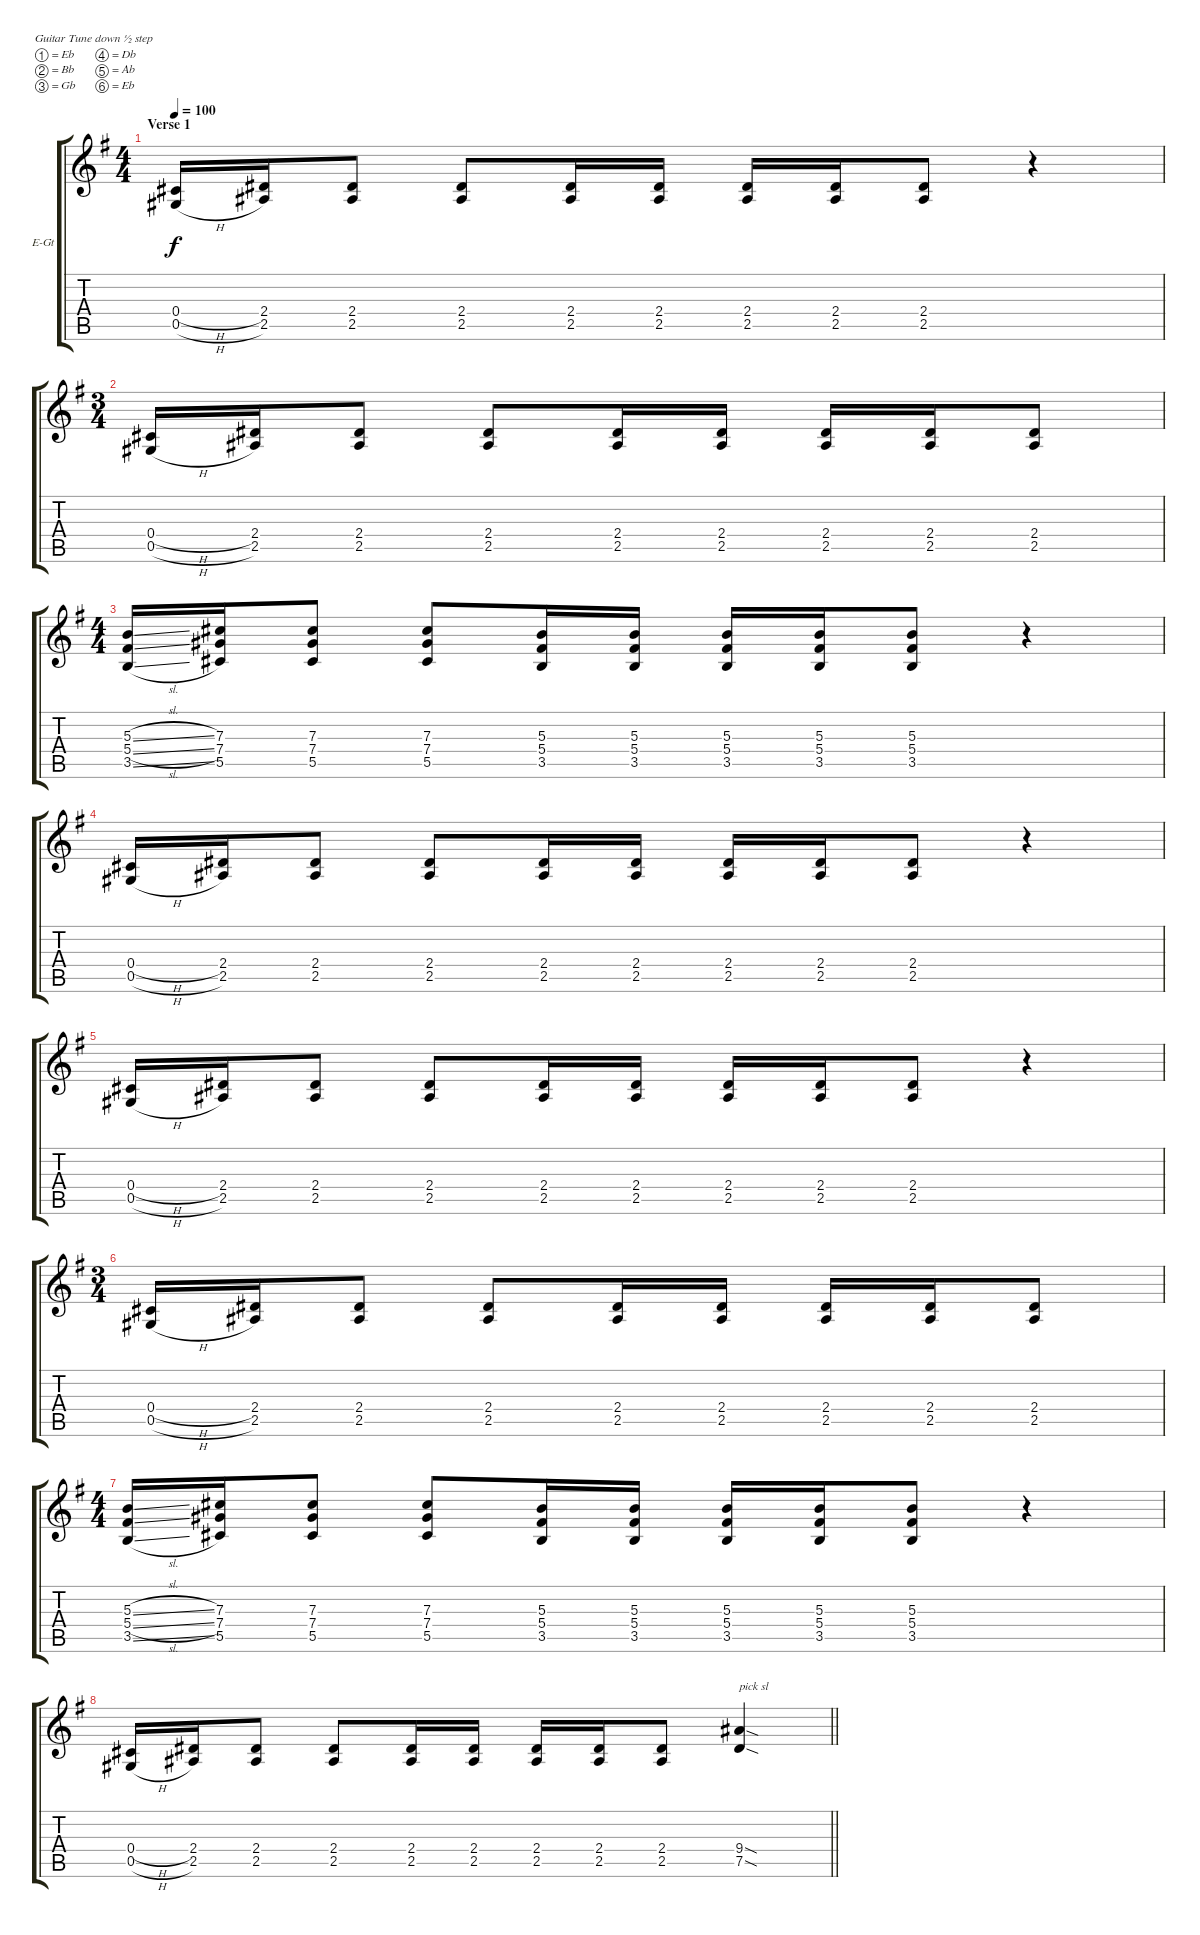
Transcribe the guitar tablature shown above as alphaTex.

\bracketExtendMode groupsimilarinstruments
\firstSystemTrackNameOrientation horizontal
\otherSystemsTrackNameOrientation horizontal
\track ("Гитара 2" "E-Gt") {mute instrument distortionguitar}
\staff {score tabs}
\tuning (Eb4 Bb3 Gb3 Db3 Ab2 Eb2)
\ts (4 4)
\beaming (8 2 2 2 2)
\section ("" "Verse 1")
\tempo 100
\clef g2
\ks eminor
(0.4{h} 0.5{h}).16{dy f} (2.4 2.5).16 (2.4 2.5).8 (2.4 2.5).8 (2.4 2.5).16 (2.4 2.5).16 (2.4 2.5).16 (2.4 2.5).16 (2.4 2.5).8 r.4 |
\ts (3 4)
\beaming (8 2 2 2)
(0.4{h} 0.5{h}).16 (2.4 2.5).16 (2.4 2.5).8 (2.4 2.5).8 (2.4 2.5).16 (2.4 2.5).16 (2.4 2.5).16 (2.4 2.5).16 (2.4 2.5).8 |
\ts (4 4)
\beaming (8 2 2 2 2)
(5.3{sl} 5.4{sl} 3.5{sl}).16 (7.3 7.4 5.5).16 (7.3 7.4 5.5).8 (7.3 7.4 5.5).8 (5.3 5.4 3.5).16 (5.3 5.4 3.5).16 (5.3 5.4 3.5).16 (5.3 5.4 3.5).16 (5.3 5.4 3.5).8 r.4 |
(0.4{h} 0.5{h}).16 (2.4 2.5).16 (2.4 2.5).8 (2.4 2.5).8 (2.4 2.5).16 (2.4 2.5).16 (2.4 2.5).16 (2.4 2.5).16 (2.4 2.5).8 r.4 |
(0.4{h} 0.5{h}).16 (2.4 2.5).16 (2.4 2.5).8 (2.4 2.5).8 (2.4 2.5).16 (2.4 2.5).16 (2.4 2.5).16 (2.4 2.5).16 (2.4 2.5).8 r.4 |
\ts (3 4)
\beaming (8 2 2 2 2)
(0.4{h} 0.5{h}).16 (2.4 2.5).16 (2.4 2.5).8 (2.4 2.5).8 (2.4 2.5).16 (2.4 2.5).16 (2.4 2.5).16 (2.4 2.5).16 (2.4 2.5).8 |
\ts (4 4)
\beaming (8 2 2 2 2)
(5.3{sl} 5.4{sl} 3.5{sl}).16 (7.3 7.4 5.5).16 (7.3 7.4 5.5).8 (7.3 7.4 5.5).8 (5.3 5.4 3.5).16 (5.3 5.4 3.5).16 (5.3 5.4 3.5).16 (5.3 5.4 3.5).16 (5.3 5.4 3.5).8 r.4 |
\barLineRight lightlight
(0.4{h} 0.5{h}).16 (2.4 2.5).16 (2.4 2.5).8 (2.4 2.5).8 (2.4 2.5).16 (2.4 2.5).16 (2.4 2.5).16 (2.4 2.5).16 (2.4 2.5).8 (9.4{sod} 7.5{sod}).4{txt "pick sl"}
